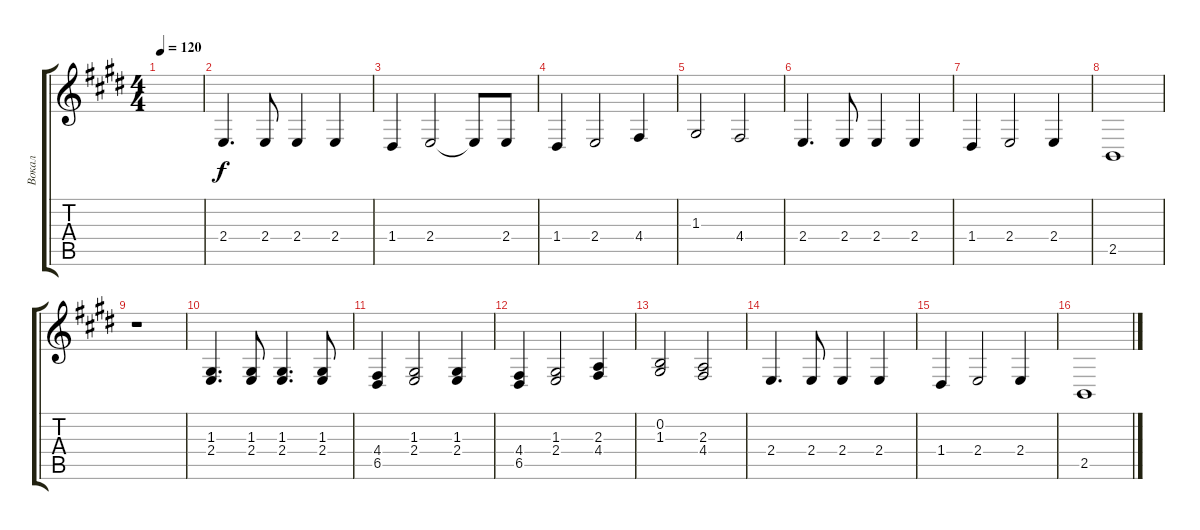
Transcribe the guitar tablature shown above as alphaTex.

\track ("Вокал" "Вокал") {instrument lead2sawtooth}
\staff {score tabs}
\tuning (E4 B3 G3 D3 A2 E2) {hide}
\ts (4 4)
\tempo 120
\clef g2
\ks e
|
2.4.4{d} 2.4.8 2.4.4 2.4.4 |
1.4.4 2.4.2 2.4{t}.8 2.4.8 |
1.4.4 2.4.2 4.4.4 |
1.3.2 4.4.2 |
2.4.4{d} 2.4.8 2.4.4 2.4.4 |
1.4.4 2.4.2 2.4.4 |
2.5.1 |
r.1 |
(1.3 2.4).4{d} (1.3 2.4).8 (1.3 2.4).4{d} (1.3 2.4).8 |
(4.4 6.5).4 (1.3 2.4).2 (1.3 2.4).4 |
(4.4 6.5).4 (1.3 2.4).2 (2.3 4.4).4 |
(0.2 1.3).2 (2.3 4.4).2 |
2.4.4{d} 2.4.8 2.4.4 2.4.4 |
1.4.4 2.4.2 2.4.4 |
2.5.1
